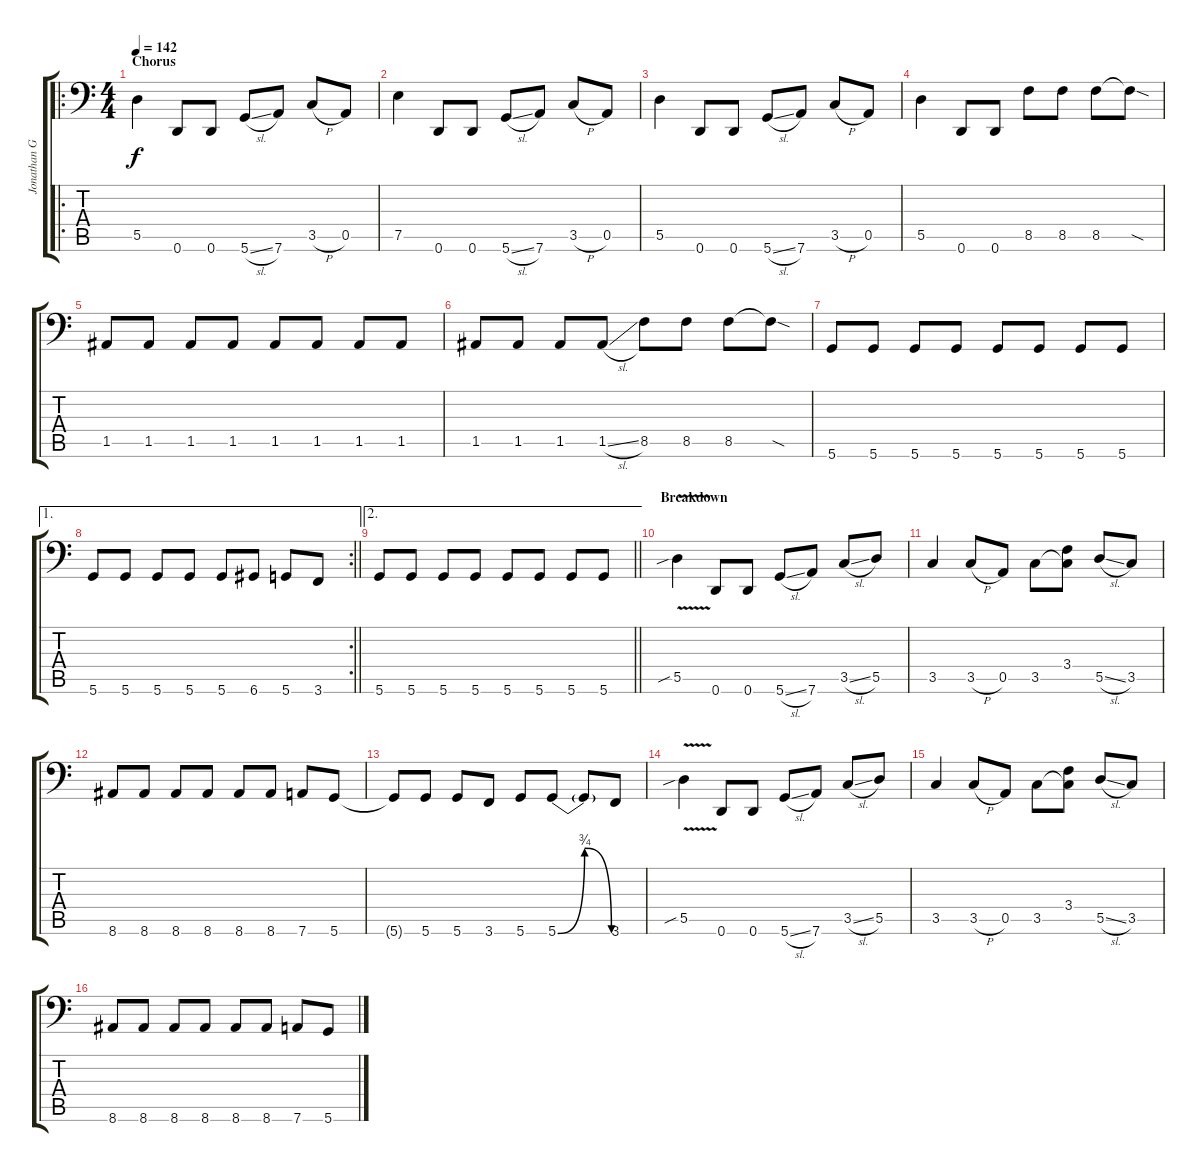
\track ("Jonathan Gallan" "Jonathan G") {instrument electricbassfinger}
\staff {score tabs}
\tuning (E3 B2 G2 D2 A1 D1) {hide}
\ro
\ts (4 4)
\section ("" "Chorus")
\tempo 142
\clef f4
\ks c
5.5.4{dy f} 0.6.8 0.6.8 5.6{sl}.8 7.6.8 3.5{h}.8 0.5.8 |
7.5.4 0.6.8 0.6.8 5.6{sl}.8 7.6.8 3.5{h}.8 0.5.8 |
5.5.4 0.6.8 0.6.8 5.6{sl}.8 7.6.8 3.5{h}.8 0.5.8 |
5.5.4 0.6.8 0.6.8 8.5.8 8.5.8 8.5.8 8.5{sod t}.8 |
1.5.8 1.5.8 1.5.8 1.5.8 1.5.8 1.5.8 1.5.8 1.5.8 |
1.5.8 1.5.8 1.5.8 1.5{sl}.8 8.5.8 8.5.8 8.5.8 8.5{sod t}.8 |
5.6.8 5.6.8 5.6.8 5.6.8 5.6.8 5.6.8 5.6.8 5.6.8 |
\ae 1
\rc 2
\barLineRight lightlight
5.6.8 5.6.8 5.6.8 5.6.8 5.6.8 6.6.8 5.6.8 3.6.8 |
\ae 2
\barLineRight lightlight
5.6.8 5.6.8 5.6.8 5.6.8 5.6.8 5.6.8 5.6.8 5.6.8 |
\section ("" "Breakdown")
5.5{v sib}.4 0.6.8 0.6.8 5.6{sl}.8 7.6.8 3.5{sl}.8 5.5.8 |
3.5.4 3.5{h}.8 0.5.8 3.5.8 (3.4 3.5{t}).8 5.5{sl}.8 3.5.8 |
8.6.8 8.6.8 8.6.8 8.6.8 8.6.8 8.6.8 7.6.8 5.6.8 |
5.6{t}.8 5.6.8 5.6.8 3.6.8 5.6.8 5.6{be (bendrelease 0 0 30 3 30 3 60 0)}.8 5.6{t}.8 3.6.8 |
5.5{v sib}.4 0.6.8 0.6.8 5.6{sl}.8 7.6.8 3.5{sl}.8 5.5.8 |
3.5.4 3.5{h}.8 0.5.8 3.5.8 (3.4 3.5{t}).8 5.5{sl}.8 3.5.8 |
8.6.8 8.6.8 8.6.8 8.6.8 8.6.8 8.6.8 7.6.8 5.6.8
